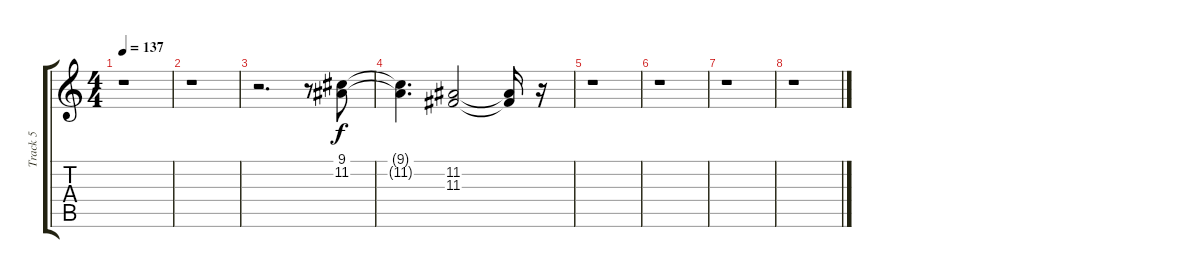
\track ("Track 5" "Track 5") {instrument pad3polysynth}
\staff {score tabs}
\tuning (E4 B3 G3 D3 A2 E2) {hide}
\ts (4 4)
\tempo 137
\clef g2
\ks c
r.1{dy f} |
r.1 |
r.2{d} r.8 (9.1 11.2).8 |
(9.1{t} 11.2{t}).4{d} (11.2 11.3).2 (11.2{t} 11.3{t}).16 r.16 |
r.1 |
r.1 |
r.1 |
r.1
